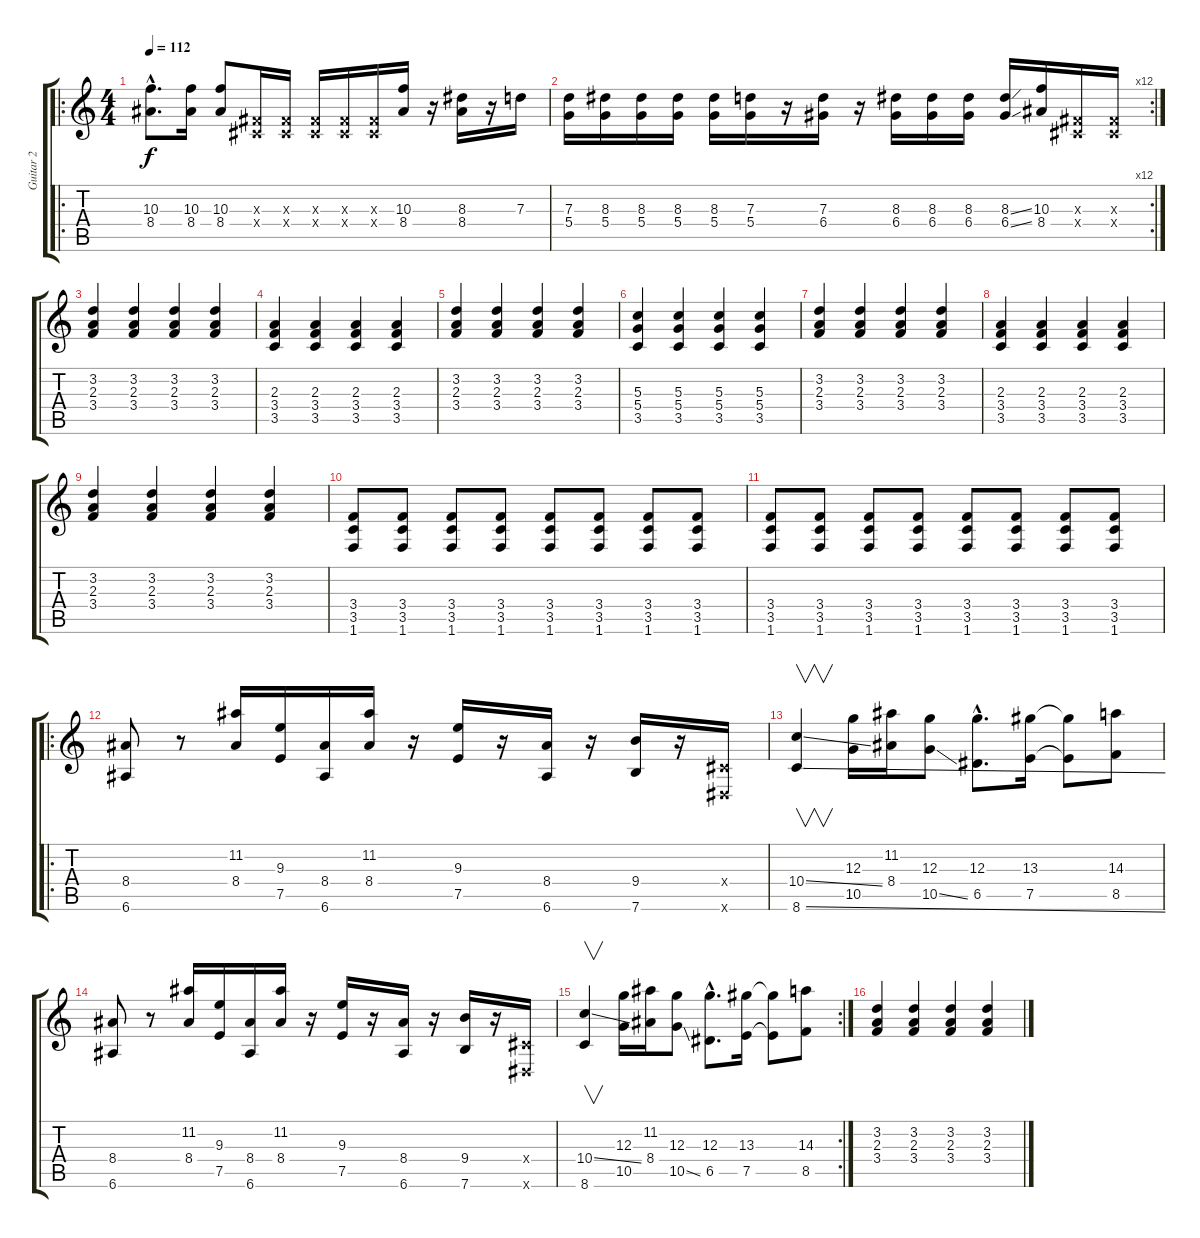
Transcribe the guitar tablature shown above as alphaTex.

\track ("Guitar 2" "Guitar 2") {instrument acousticguitarnylon}
\staff {score tabs}
\tuning (E4 B3 G3 D3 A2 E2) {hide}
\ro
\ts (4 4)
\tempo 112
\clef g2
\ks c
(10.3{hac} 8.4{hac}).8{d dy f instrument acousticguitarnylon} (10.3 8.4).16 (10.3 8.4).8 (-1.3{x} -1.4{x}).16 (-1.3{x} -1.4{x}).16 (-1.3{x} -1.4{x}).16 (-1.3{x} -1.4{x}).16 (-1.3{x} -1.4{x}).16 (10.3 8.4).16 r.16 (8.3 8.4).16 r.16 7.3.16 |
\rc 12
(7.3 5.4).16 (8.3 5.4).16 (8.3 5.4).16 (8.3 5.4).16 (8.3 5.4).16 (7.3 5.4).16 r.16 (7.3 6.4).16 r.16 (8.3 6.4).16 (8.3 6.4).16 (8.3 6.4).16 (8.3{ss} 6.4{ss}).16 (10.3 8.4).16 (-1.3{x} -1.4{x}).16 (-1.3{x} -1.4{x}).16 |
(3.2 2.3 3.4).4 (3.2 2.3 3.4).4 (3.2 2.3 3.4).4 (3.2 2.3 3.4).4 |
(2.3 3.4 3.5).4 (2.3 3.4 3.5).4 (2.3 3.4 3.5).4 (2.3 3.4 3.5).4 |
(3.2 2.3 3.4).4 (3.2 2.3 3.4).4 (3.2 2.3 3.4).4 (3.2 2.3 3.4).4 |
(5.3 5.4 3.5).4 (5.3 5.4 3.5).4 (5.3 5.4 3.5).4 (5.3 5.4 3.5).4 |
(3.2 2.3 3.4).4 (3.2 2.3 3.4).4 (3.2 2.3 3.4).4 (3.2 2.3 3.4).4 |
(2.3 3.4 3.5).4 (2.3 3.4 3.5).4 (2.3 3.4 3.5).4 (2.3 3.4 3.5).4 |
(3.2 2.3 3.4).4 (3.2 2.3 3.4).4 (3.2 2.3 3.4).4 (3.2 2.3 3.4).4 |
(3.4 3.5 1.6).8 (3.4 3.5 1.6).8 (3.4 3.5 1.6).8 (3.4 3.5 1.6).8 (3.4 3.5 1.6).8 (3.4 3.5 1.6).8 (3.4 3.5 1.6).8 (3.4 3.5 1.6).8 |
(3.4 3.5 1.6).8 (3.4 3.5 1.6).8 (3.4 3.5 1.6).8 (3.4 3.5 1.6).8 (3.4 3.5 1.6).8 (3.4 3.5 1.6).8 (3.4 3.5 1.6).8 (3.4 3.5 1.6).8 |
\ro
(8.4 6.6).8 r.8 (11.2 8.4).16 (9.3 7.5).16 (8.4 6.6).16 (11.2 8.4).16 r.16 (9.3 7.5).16 r.16 (8.4 6.6).16 r.16 (9.4 7.6).16 r.16 (-1.4{x} -1.6{x}).16 |
(10.4{ss} 8.6{ss}).4{v} (12.3 10.5).16 (11.2 8.4).16 (12.3 10.5{ss}).8 (12.3{hac} 6.5{hac}).8{d} (13.3 7.5).16 (13.3{t} 7.5{t}).8 (14.3 8.5).8 |
(8.4 6.6).8 r.8 (11.2 8.4).16 (9.3 7.5).16 (8.4 6.6).16 (11.2 8.4).16 r.16 (9.3 7.5).16 r.16 (8.4 6.6).16 r.16 (9.4 7.6).16 r.16 (-1.4{x} -1.6{x}).16 |
\rc 2
(10.4{ss} 8.6).4{v} (12.3 10.5).16 (11.2 8.4).16 (12.3 10.5{ss}).8 (12.3{hac} 6.5{hac}).8{d} (13.3 7.5).16 (13.3{t} 7.5{t}).8 (14.3 8.5).8 |
(3.2 2.3 3.4).4 (3.2 2.3 3.4).4 (3.2 2.3 3.4).4 (3.2 2.3 3.4).4
